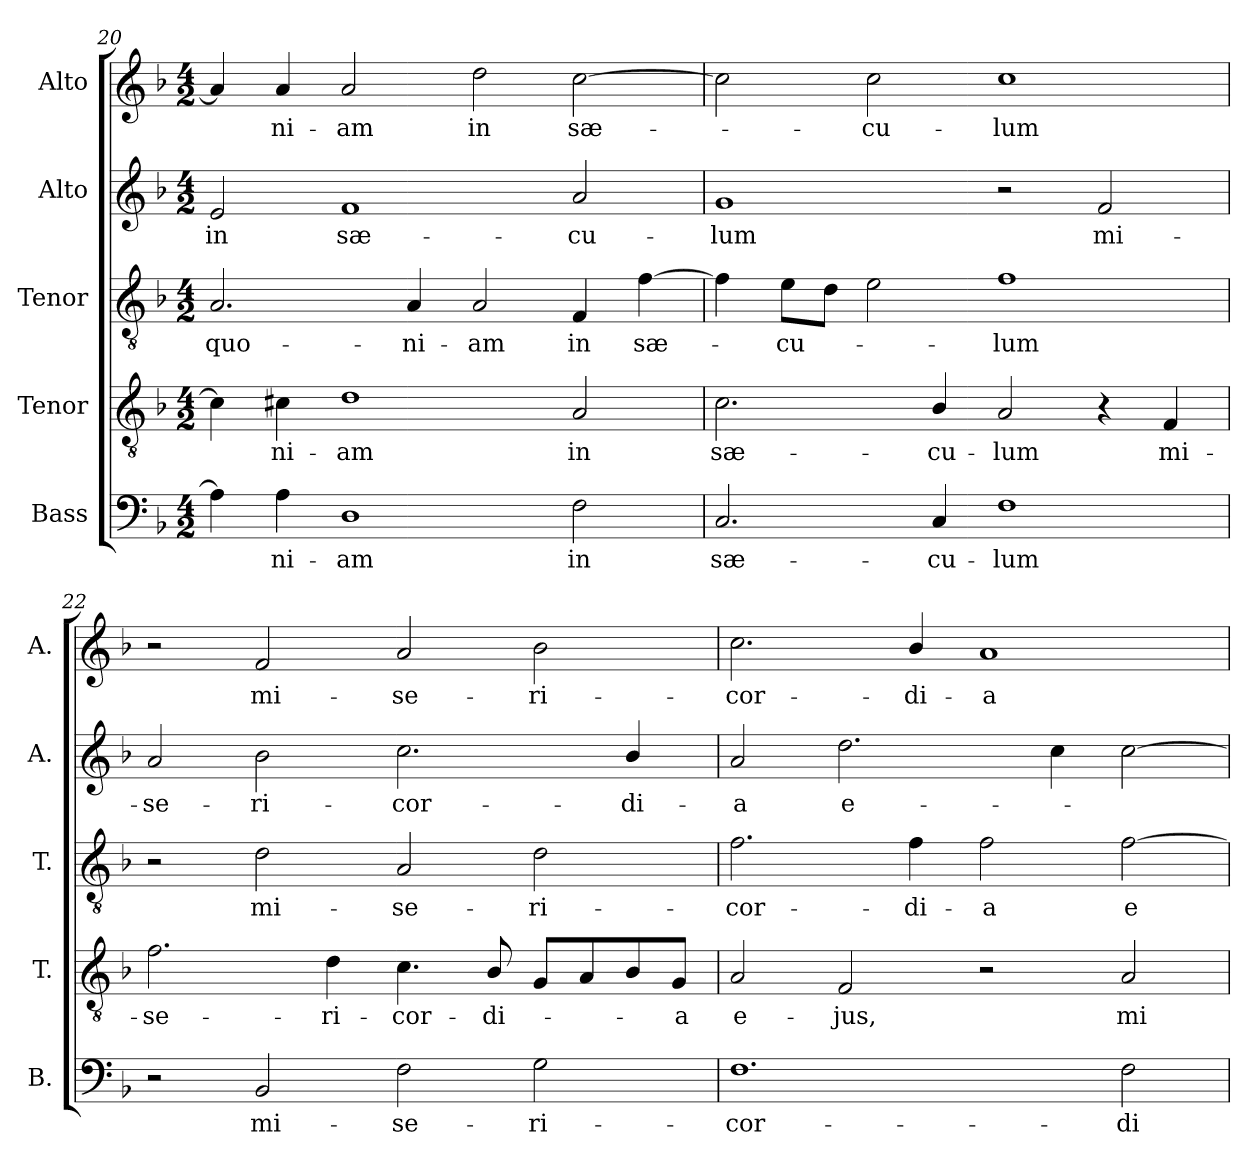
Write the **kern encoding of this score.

**kern	**text	**kern	**text	**kern	**text	**kern	**text	**kern	**text
*part5	*part5	*part4	*part4	*part3	*part3	*part2	*part2	*part1	*part1
*staff5	*staff5	*staff4	*staff4	*staff3	*staff3	*staff2	*staff2	*staff1	*staff1
*I"Bass	*	*I"Tenor	*	*I"Tenor	*	*I"Alto	*	*I"Alto	*
*I'B.	*	*I'T.	*	*I'T.	*	*I'A.	*	*I'A.	*
*clefF4	*	*clefGv2	*	*clefGv2	*	*clefG2	*	*clefG2	*
*	*	*ITrd7c12	*	*ITrd7c12	*	*	*	*	*
*k[b-]	*	*k[b-]	*	*k[b-]	*	*k[b-]	*	*k[b-]	*
*F:	*	*F:	*	*F:	*	*F:	*	*F:	*
*M4/2	*	*M4/2	*	*M4/2	*	*M4/2	*	*M4/2	*
=20	=20	=20	=20	=20	=20	=20	=20	=20	=20
!	!	!	!	!	!LO:LY:b:color=#000000	!	!	!	!
!	!	!	!	!	!	!	!LO:LY:b:color=#000000	!	!
4Ai\]	.	4C#i\]	.	2.AAi/	quo-	2ei/	in	4ai/]	.
!	!LO:LY:b:color=#000000	!	!	!	!	!	!	!	!
!	!	!	!LO:LY:b:color=#000000	!	!	!	!	!	!
!	!	!	!	!	!	!	!	!	!LO:LY:b:color=#000000
4Ai\	-ni-	4C#Xi\	-ni-	.	.	.	.	4ai/	-ni-
!	!LO:LY:b:color=#000000	!	!	!	!	!	!	!	!
!	!	!	!LO:LY:b:color=#000000	!	!	!	!	!	!
!	!	!	!	!	!	!	!LO:LY:b:color=#000000	!	!
!	!	!	!	!	!	!	!	!	!LO:LY:b:color=#000000
1Di	-am	1Di	-am	.	.	1fi	sæ-	2ai/	-am
!	!	!	!	!	!LO:LY:b:color=#000000	!	!	!	!
.	.	.	.	4AAi/	-ni-	.	.	.	.
!	!	!	!	!	!LO:LY:b:color=#000000	!	!	!	!
!	!	!	!	!	!	!	!	!	!LO:LY:b:color=#000000
.	.	.	.	2AAi/	-am	.	.	2ddi\	in
!	!LO:LY:b:color=#000000	!	!	!	!	!	!	!	!
!	!	!	!LO:LY:b:color=#000000	!	!	!	!	!	!
!	!	!	!	!	!LO:LY:b:color=#000000	!	!	!	!
!	!	!	!	!	!	!	!LO:LY:b:color=#000000	!	!
!	!	!	!	!	!	!	!	!	!LO:LY:b:color=#000000
2Fi\	in	2AAi/	in	4FFi/	in	2ai/	-cu-	[2cci\	sæ-
!	!	!	!	!	!LO:LY:b:color=#000000	!	!	!	!
.	.	.	.	[4Fi\	sæ-	.	.	.	.
=21	=21	=21	=21	=21	=21	=21	=21	=21	=21
!	!LO:LY:b:color=#000000	!	!	!	!	!	!	!	!
!	!	!	!LO:LY:b:color=#000000	!	!	!	!	!	!
!	!	!	!	!	!	!	!LO:LY:b:color=#000000	!	!
2.Ci/	sæ-	2.Ci\	sæ-	4Fi\]	.	1gi	-lum	2cci\]	.
!	!	!	!	!	!LO:LY:b:color=#000000	!	!	!	!
.	.	.	.	8Ei\L	-cu-	.	.	.	.
.	.	.	.	8Di\J	.	.	.	.	.
!	!	!	!	!	!	!	!	!	!LO:LY:b:color=#000000
.	.	.	.	2Ei\	.	.	.	2cci\	-cu-
!	!LO:LY:b:color=#000000	!	!	!	!	!	!	!	!
!	!	!	!LO:LY:b:color=#000000	!	!	!	!	!	!
4Ci/	-cu-	4BB-i/	-cu-	.	.	.	.	.	.
!	!LO:LY:b:color=#000000	!	!	!	!	!	!	!	!
!	!	!	!LO:LY:b:color=#000000	!	!	!	!	!	!
!	!	!	!	!	!LO:LY:b:color=#000000	!	!	!	!
!	!	!	!	!	!	!	!	!	!LO:LY:b:color=#000000
1Fi	-lum	2AAi/	-lum	1Fi	-lum	2r	.	1cci	-lum
!	!	!	!	!	!	!	!LO:LY:b:color=#000000	!	!
.	.	4r	.	.	.	2fi/	mi-	.	.
!	!	!	!LO:LY:b:color=#000000	!	!	!	!	!	!
.	.	4FFi/	mi-	.	.	.	.	.	.
=22	=22	=22	=22	=22	=22	=22	=22	=22	=22
!	!	!	!LO:LY:b:color=#000000	!	!	!	!	!	!
!	!	!	!	!	!	!	!LO:LY:b:color=#000000	!	!
2r	.	2.Fi\	-se-	2r	.	2ai/	-se-	2r	.
!	!LO:LY:b:color=#000000	!	!	!	!	!	!	!	!
!	!	!	!	!	!LO:LY:b:color=#000000	!	!	!	!
!	!	!	!	!	!	!	!LO:LY:b:color=#000000	!	!
!	!	!	!	!	!	!	!	!	!LO:LY:b:color=#000000
2BB-i/	mi-	.	.	2Di\	mi-	2b-i\	-ri-	2fi/	mi-
!	!	!	!LO:LY:b:color=#000000	!	!	!	!	!	!
.	.	4Di\	-ri-	.	.	.	.	.	.
!	!LO:LY:b:color=#000000	!	!	!	!	!	!	!	!
!	!	!	!LO:LY:b:color=#000000	!	!	!	!	!	!
!	!	!	!	!	!LO:LY:b:color=#000000	!	!	!	!
!	!	!	!	!	!	!	!LO:LY:b:color=#000000	!	!
!	!	!	!	!	!	!	!	!	!LO:LY:b:color=#000000
2Fi\	-se-	4.Ci\	-cor-	2AAi/	-se-	2.cci\	-cor-	2ai/	-se-
!	!	!	!LO:LY:b:color=#000000	!	!	!	!	!	!
.	.	8BB-i/	-di-	.	.	.	.	.	.
!	!LO:LY:b:color=#000000	!	!	!	!	!	!	!	!
!	!	!	!	!	!LO:LY:b:color=#000000	!	!	!	!
!	!	!	!	!	!	!	!	!	!LO:LY:b:color=#000000
2Gi\	-ri-	8GGi/L	.	2Di\	-ri-	.	.	2b-i\	-ri-
.	.	8AAi/	.	.	.	.	.	.	.
!	!	!	!	!	!	!	!LO:LY:b:color=#000000	!	!
.	.	8BB-i/	.	.	.	4b-i/	-di-	.	.
!	!	!	!LO:LY:b:color=#000000	!	!	!	!	!	!
.	.	8GGi/J	-a	.	.	.	.	.	.
!!LO:PB:g=z
=23	=23	=23	=23	=23	=23	=23	=23	=23	=23
!	!LO:LY:b:color=#000000	!	!	!	!	!	!	!	!
!	!	!	!LO:LY:b:color=#000000	!	!	!	!	!	!
!	!	!	!	!	!LO:LY:b:color=#000000	!	!	!	!
!	!	!	!	!	!	!	!LO:LY:b:color=#000000	!	!
!	!	!	!	!	!	!	!	!	!LO:LY:b:color=#000000
1.Fi	-cor-	2AAi/	e-	2.Fi\	-cor-	2ai/	-a	2.cci\	-cor-
!	!	!	!LO:LY:b:color=#000000	!	!	!	!	!	!
!	!	!	!	!	!	!	!LO:LY:b:color=#000000	!	!
.	.	2FFi/	-jus,	.	.	2.ddi\	e-	.	.
!	!	!	!	!	!LO:LY:b:color=#000000	!	!	!	!
!	!	!	!	!	!	!	!	!	!LO:LY:b:color=#000000
.	.	.	.	4Fi\	-di-	.	.	4b-i/	-di-
!	!	!	!	!	!LO:LY:b:color=#000000	!	!	!	!
!	!	!	!	!	!	!	!	!	!LO:LY:b:color=#000000
.	.	2r	.	2Fi\	-a	.	.	1ai	-a
.	.	.	.	.	.	4cci\	.	.	.
!	!LO:LY:b:color=#000000	!	!	!	!	!	!	!	!
!	!	!	!LO:LY:b:color=#000000	!	!	!	!	!	!
!	!	!	!	!	!LO:LY:b:color=#000000	!	!	!	!
2Fi\	-di-	2AAi/	mi-	[2Fi\	e-	[2cci\	.	.	.
=	=	=	=	=	=	=	=	=	=
*-	*-	*-	*-	*-	*-	*-	*-	*-	*-
